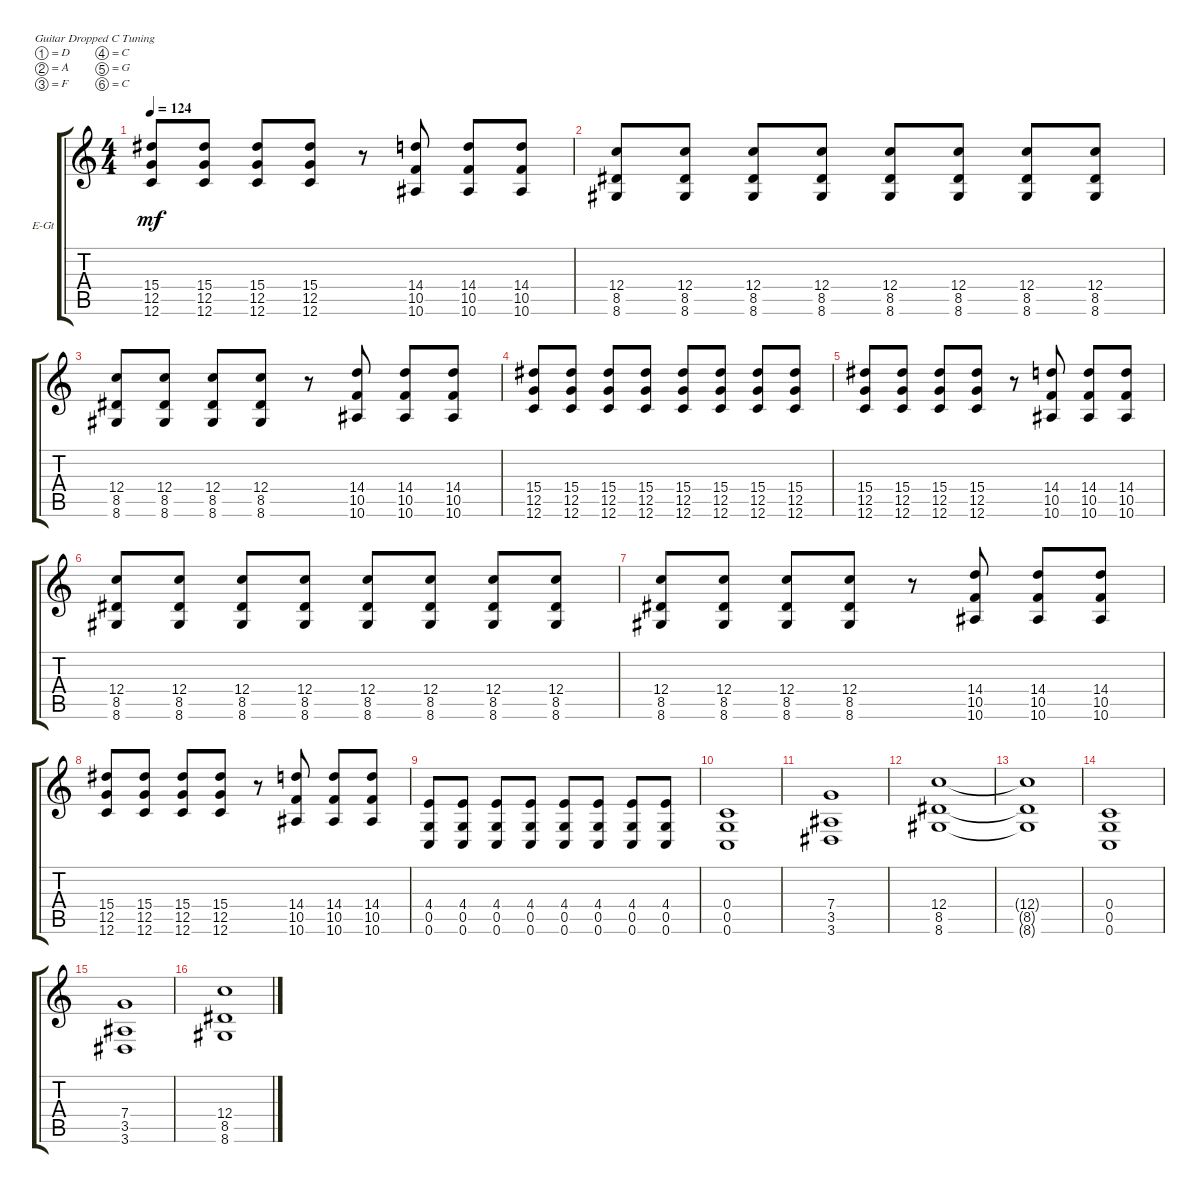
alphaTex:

\defaultSystemsLayout 4
\bracketExtendMode groupsimilarinstruments
\firstSystemTrackNameOrientation horizontal
\otherSystemsTrackNameOrientation horizontal
\track ("Guitar Right" "E-Gt") {instrument distortionguitar}
\staff {score tabs}
\tuning (D4 A3 F3 C3 G2 C2)
\ts (4 4)
\tempo 124
\clef g2
\ks c
(12.6 12.5 15.4).8{dy mf} (12.6 12.5 15.4).8 (12.6 12.5 15.4).8 (12.6 12.5 15.4).8 r.8 (10.6 10.5 14.4).8 (10.6 10.5 14.4).8 (10.6 10.5 14.4).8 |
(8.6 8.5 12.4).8 (8.6 8.5 12.4).8 (8.6 8.5 12.4).8 (8.6 8.5 12.4).8 (12.4 8.5 8.6).8 (8.6 8.5 12.4).8 (8.6 8.5 12.4).8 (8.6 8.5 12.4).8 |
(8.6 8.5 12.4).8 (8.6 8.5 12.4).8 (8.6 8.5 12.4).8 (8.6 8.5 12.4).8 r.8 (10.6 10.5 14.4).8 (10.6 10.5 14.4).8 (10.6 10.5 14.4).8 |
(12.6 12.5 15.4).8 (12.6 12.5 15.4).8 (12.6 12.5 15.4).8 (12.6 12.5 15.4).8 (12.6 12.5 15.4).8 (12.6 12.5 15.4).8 (12.6 12.5 15.4).8 (12.6 12.5 15.4).8 |
(12.6 12.5 15.4).8 (12.6 12.5 15.4).8 (12.6 12.5 15.4).8 (12.6 12.5 15.4).8 r.8 (10.6 10.5 14.4).8 (10.6 10.5 14.4).8 (10.6 10.5 14.4).8 |
(8.6 8.5 12.4).8 (8.6 8.5 12.4).8 (8.6 8.5 12.4).8 (8.6 8.5 12.4).8 (12.4 8.5 8.6).8 (8.6 8.5 12.4).8 (8.6 8.5 12.4).8 (8.6 8.5 12.4).8 |
(8.6 8.5 12.4).8 (8.6 8.5 12.4).8 (8.6 8.5 12.4).8 (8.6 8.5 12.4).8 r.8 (10.6 10.5 14.4).8 (10.6 10.5 14.4).8 (10.6 10.5 14.4).8 |
(12.6 12.5 15.4).8 (12.6 12.5 15.4).8 (12.6 12.5 15.4).8 (12.6 12.5 15.4).8 r.8 (10.6 10.5 14.4).8 (10.6 10.5 14.4).8 (10.6 10.5 14.4).8 |
(0.6 0.5 4.4).8 (0.6 0.5 4.4).8 (0.6 0.5 4.4).8 (0.6 0.5 4.4).8 (0.6 0.5 4.4).8 (0.6 0.5 4.4).8 (0.6 0.5 4.4).8 (0.6 0.5 4.4).8 |
(0.6 0.5 0.4).1 |
(3.6 3.5 7.4).1 |
(8.6 8.5 12.4).1 |
(8.6{t} 8.5{t} 12.4{t}).1 |
(0.6 0.5 0.4).1 |
(3.6 3.5 7.4).1 |
(8.6 8.5 12.4).1
